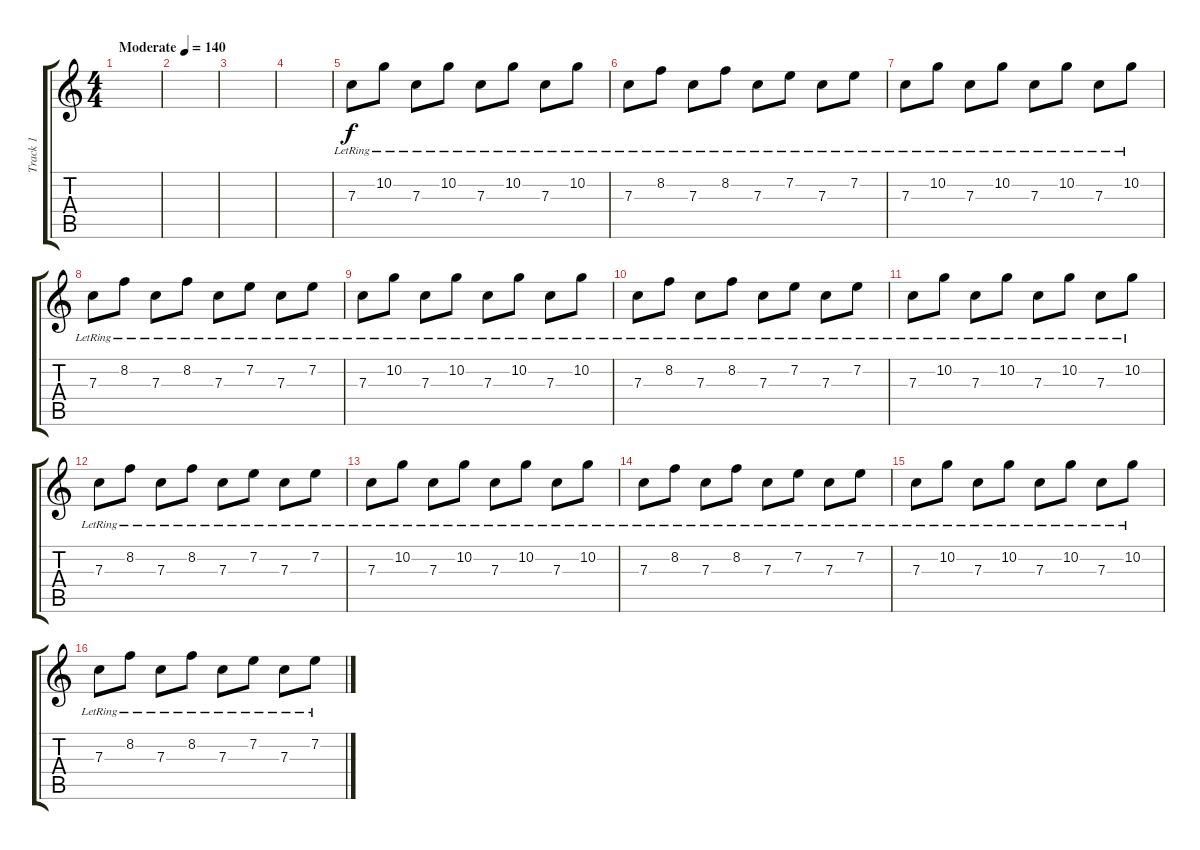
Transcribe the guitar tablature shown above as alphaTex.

\track ("Track 1" "Track 1") {instrument distortionguitar}
\staff {score tabs}
\tuning (D4 A3 F3 C3 G2 C2) {hide}
\ts (4 4)
\tempo (140 "Moderate")
\clef g2
\ks c
|
|
|
|
7.3{lr}.8 10.2{lr}.8 7.3{lr}.8 10.2{lr}.8 7.3{lr}.8 10.2{lr}.8 7.3{lr}.8 10.2{lr}.8 |
7.3{lr}.8 8.2{lr}.8 7.3{lr}.8 8.2{lr}.8 7.3{lr}.8 7.2{lr}.8 7.3{lr}.8 7.2{lr}.8 |
7.3{lr}.8 10.2{lr}.8 7.3{lr}.8 10.2{lr}.8 7.3{lr}.8 10.2{lr}.8 7.3{lr}.8 10.2{lr}.8 |
7.3{lr}.8 8.2{lr}.8 7.3{lr}.8 8.2{lr}.8 7.3{lr}.8 7.2{lr}.8 7.3{lr}.8 7.2{lr}.8 |
7.3{lr}.8 10.2{lr}.8 7.3{lr}.8 10.2{lr}.8 7.3{lr}.8 10.2{lr}.8 7.3{lr}.8 10.2{lr}.8 |
7.3{lr}.8 8.2{lr}.8 7.3{lr}.8 8.2{lr}.8 7.3{lr}.8 7.2{lr}.8 7.3{lr}.8 7.2{lr}.8 |
7.3{lr}.8 10.2{lr}.8 7.3{lr}.8 10.2{lr}.8 7.3{lr}.8 10.2{lr}.8 7.3{lr}.8 10.2{lr}.8 |
7.3{lr}.8 8.2{lr}.8 7.3{lr}.8 8.2{lr}.8 7.3{lr}.8 7.2{lr}.8 7.3{lr}.8 7.2{lr}.8 |
7.3{lr}.8 10.2{lr}.8 7.3{lr}.8 10.2{lr}.8 7.3{lr}.8 10.2{lr}.8 7.3{lr}.8 10.2{lr}.8 |
7.3{lr}.8 8.2{lr}.8 7.3{lr}.8 8.2{lr}.8 7.3{lr}.8 7.2{lr}.8 7.3{lr}.8 7.2{lr}.8 |
7.3{lr}.8 10.2{lr}.8 7.3{lr}.8 10.2{lr}.8 7.3{lr}.8 10.2{lr}.8 7.3{lr}.8 10.2{lr}.8 |
7.3{lr}.8 8.2{lr}.8 7.3{lr}.8 8.2{lr}.8 7.3{lr}.8 7.2{lr}.8 7.3{lr}.8 7.2{lr}.8
